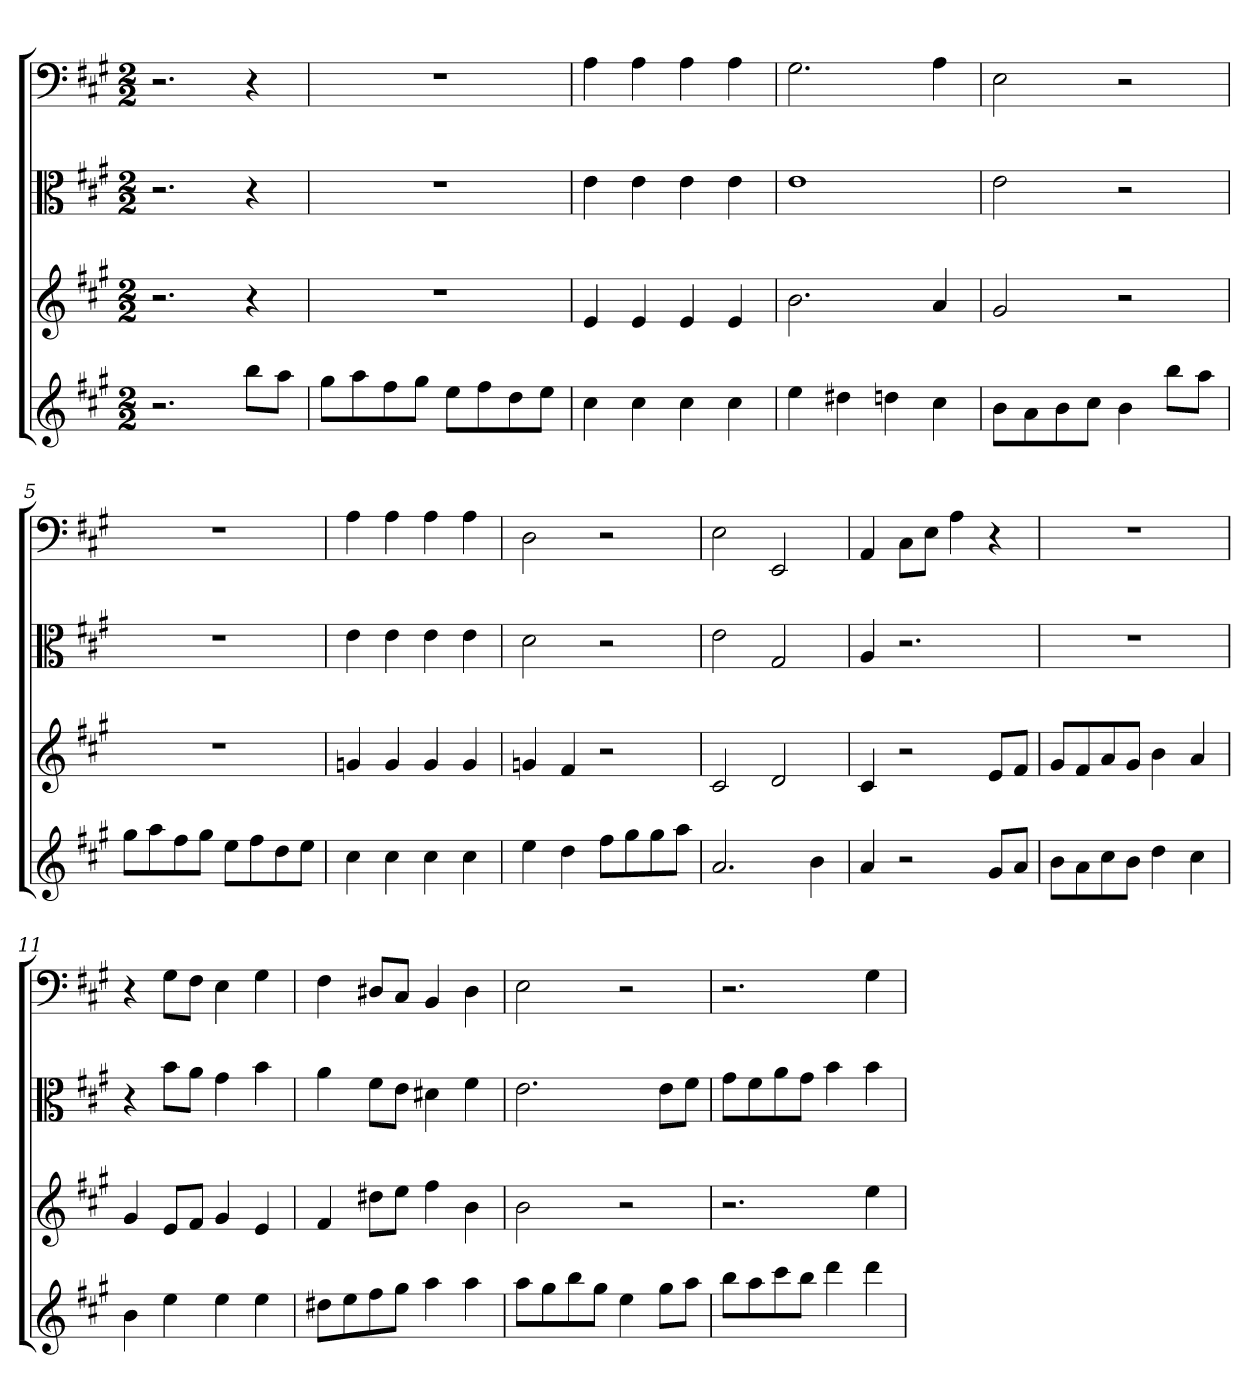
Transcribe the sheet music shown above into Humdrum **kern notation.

**kern	**kern	**kern	**kern
*part4	*part3	*part2	*part1
*staff4	*staff3	*staff2	*staff1
*	*	*clefC3	*clefF4
*k[f#c#g#]	*k[f#c#g#]	*k[f#c#g#]	*k[f#c#g#]
*A:	*A:	*A:	*A:
*M2/2	*M2/2	*M2/2	*M2/2
=	=	=	=
2.r	2.r	2.r	2.r
8bbL	4r	4r	4r
8aaJ	.	.	.
=1	=1	=1	=1
8gg#L	1r	1r	1r
8aa	.	.	.
8ff#	.	.	.
8gg#J	.	.	.
8eeL	.	.	.
8ff#	.	.	.
8dd	.	.	.
8eeJ	.	.	.
=2	=2	=2	=2
4cc#	4e	4e	4A
4cc#	4e	4e	4A
4cc#	4e	4e	4A
4cc#	4e	4e	4A
=3	=3	=3	=3
4ee	2.b	1e	2.G#
4dd#X	.	.	.
4ddn	.	.	.
4cc#	4a	.	4A
=4	=4	=4	=4
8bL	2g#	2e	2E
8a	.	.	.
8b	.	.	.
8cc#J	.	.	.
4b	2r	2r	2r
8bbL	.	.	.
8aaJ	.	.	.
=5	=5	=5	=5
8gg#L	1r	1r	1r
8aa	.	.	.
8ff#	.	.	.
8gg#J	.	.	.
8eeL	.	.	.
8ff#	.	.	.
8dd	.	.	.
8eeJ	.	.	.
=6	=6	=6	=6
4cc#	4gn	4e	4A
4cc#	4g	4e	4A
4cc#	4g	4e	4A
4cc#	4g	4e	4A
=7	=7	=7	=7
4ee	4gn	2d	2D
4dd	4f#	.	.
8ff#L	2r	2r	2r
8gg#	.	.	.
8gg#	.	.	.
8aaJ	.	.	.
=8	=8	=8	=8
2.a	2c#	2e	2E
.	2d	2G#	2EE
4b	.	.	.
=9	=9	=9	=9
4a	4c#	4A	4AA
2r	2r	2.r	8C#\L
.	.	.	8E\J
.	.	.	4A
8g#L	8eL	.	4r
8aJ	8f#J	.	.
=10	=10	=10	=10
8bL	8g#L	1r	1r
8a	8f#	.	.
8cc#	8a	.	.
8bJ	8g#J	.	.
4dd	4b	.	.
4cc#	4a	.	.
=11	=11	=11	=11
4b	4g#	4r	4r
4ee	8eL	8b\L	8G#\L
.	8f#J	8a\J	8F#\J
4ee	4g#	4g#	4E
4ee	4e	4b	4G#
=12	=12	=12	=12
8dd#XL	4f#	4a	4F#
8ee	.	.	.
8ff#	8dd#XL	8f#\L	8D#X/L
8gg#J	8eeJ	8e\J	8C#/J
4aa	4ff#	4d#X	4BB
4aa	4b	4f#	4D#
=13	=13	=13	=13
8aaL	2b	2.e	2E
8gg#	.	.	.
8bb	.	.	.
8gg#J	.	.	.
4ee	2r	.	2r
8gg#L	.	8e\L	.
8aaJ	.	8f#\J	.
=14	=14	=14	=14
8bbL	2.r	8g#\L	2.r
8aa	.	8f#\	.
8ccc#	.	8a\	.
8bbJ	.	8g#\J	.
4ddd	.	4b	.
4ddd	4ee	4b	4G#
=	=	=	=
*-	*-	*-	*-
